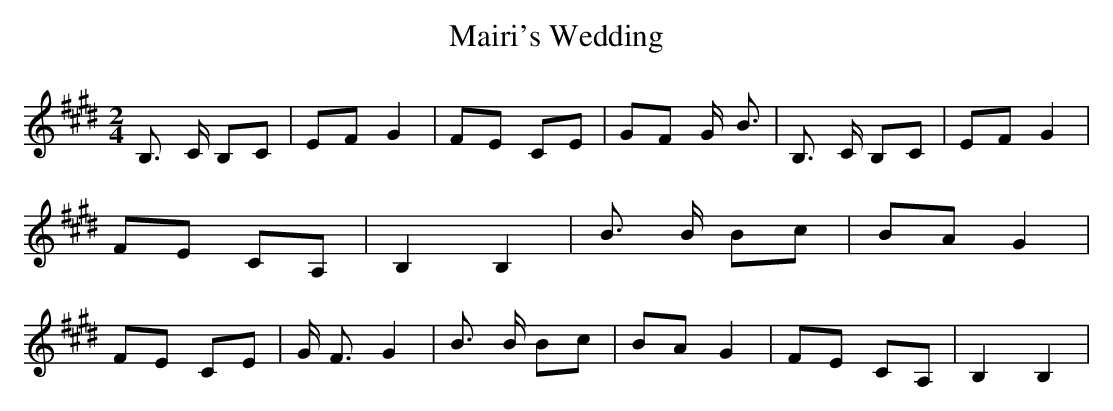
X:1
T:Mairi's Wedding
M:2/4
L:1/8
K:E
 B,3/2 C/2 B,C| EF G2| FE CE| GF G/2- B3/2| B,3/2 C/2 B,C| EF G2| FE CA,|\
 B,2 B,2| B3/2 B/2 Bc| BA G2| FE CE| G/2 F3/2 G2| B3/2 B/2 Bc| BA G2|\
 FE CA,| B,2 B,2|
